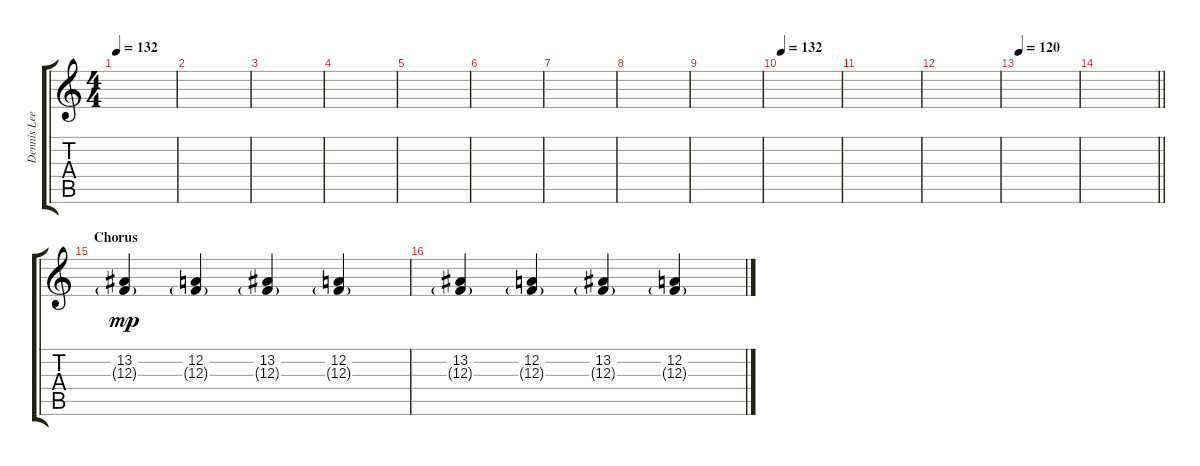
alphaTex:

\track ("Dennis Lee - Vocals" "Dennis Lee") {instrument altosax}
\staff {score tabs}
\tuning (D4 A3 F3 C3 G2 D2) {hide}
\ts (4 4)
\tempo 132
\clef g2
\ks c
|
|
|
|
|
|
|
|
|
\tempo 132
|
|
|
\tempo 120
|
\barLineRight lightlight
|
\section ("" "Chorus")
(13.2 12.3{g}).4{dy mp} (12.2 12.3{g}).4 (13.2 12.3{g}).4 (12.2 12.3{g}).4 |
(13.2 12.3{g}).4 (12.2 12.3{g}).4 (13.2 12.3{g}).4 (12.2 12.3{g}).4
